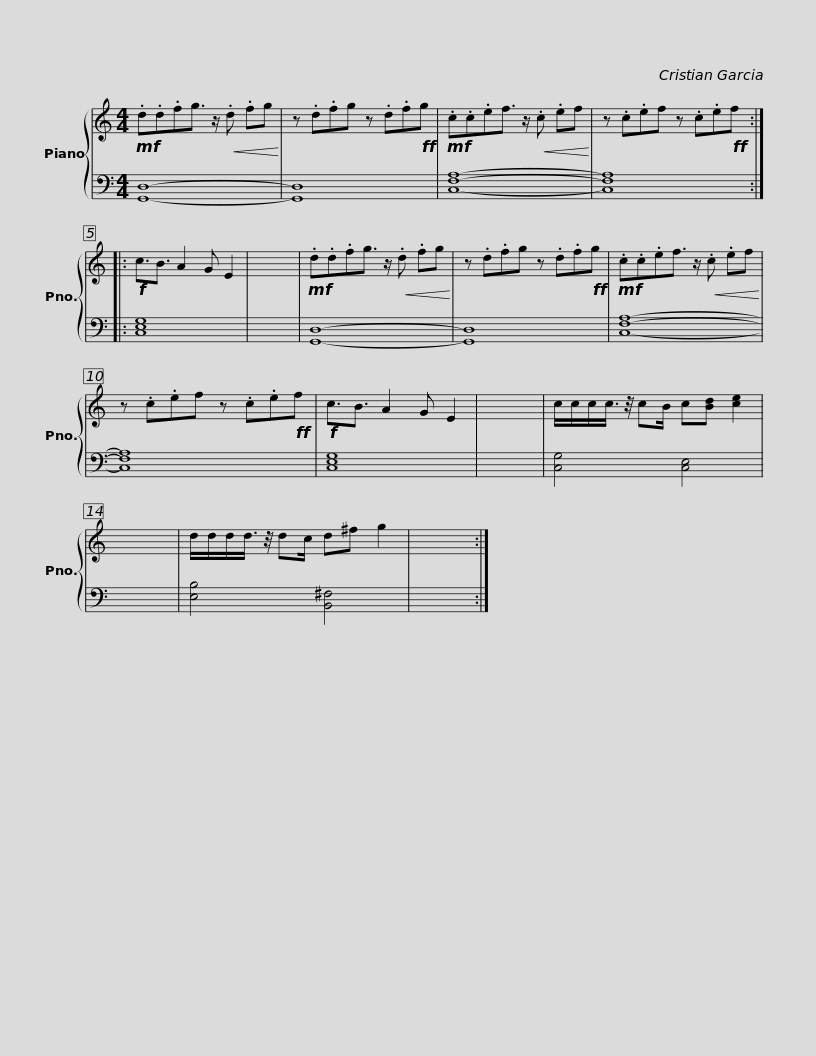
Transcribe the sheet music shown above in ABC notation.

X:1
%%score { 1 | 2 }
L:1/8
M:4/4
I:linebreak $
K:C
V:1 treble
V:2 bass
V:1
!mf! .d.d.fg3/2 z/!<(! .d .fg!<)! | z .d.fg z .d.f!ff!g |!mf! .c.c.ef3/2 z/!<(! .c .ef!<)! | z .c.ef z .c.e!ff!f ::!f! c3/2B3/2 A2 G E2 | %5
 x8 |$!mf! .d.d.fg3/2 z/!<(! .d .fg!<)! | z .d.fg z .d.f!ff!g |!mf! .c.c.ef3/2 z/!<(! .c .ef!<)! | z .c.ef z .c.e!ff!f | %10
!f! c3/2B3/2 A2 G E2 | x8 |$ c/c/c/c3/4 z/4 cB/ c[Bd] [ce]2 | x8 | d/d/d/d3/4 z/4 dc/ d^f g2 | %15
 x8 :| %16
V:2
 [G,,D,]8- | [G,,D,]8 | [C,F,A,]8- | [C,F,A,]8 :: [C,E,G,]8 | %5
 x8 |$ [G,,D,]8- | [G,,D,]8 | [C,F,A,]8- | [C,F,A,]8 | %10
 [C,E,G,]8 | x8 |$ [C,G,]4 [C,E,]4 | x8 | [E,B,]4 [B,,^F,]4 | %15
 x8 :| %16
